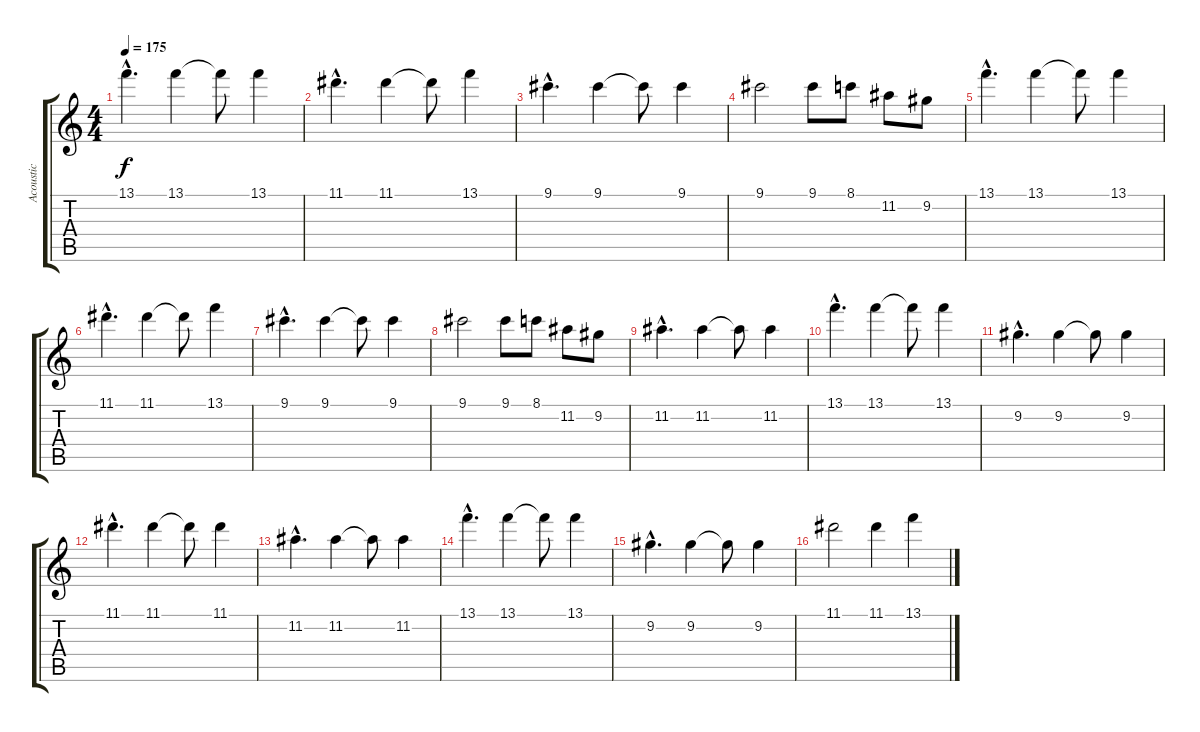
\track ("Acoustic" "Acoustic") {instrument acousticguitarsteel}
\staff {score tabs}
\tuning (E4 B3 G3 D3 A2 E2) {hide}
\ts (4 4)
\tempo 175
\clef g2
\ks c
13.1{hac}.4{d dy f} 13.1.4 13.1{t}.8 13.1.4 |
11.1{hac}.4{d} 11.1.4 11.1{t}.8 13.1.4 |
9.1{hac}.4{d} 9.1.4 9.1{t}.8 9.1.4 |
9.1.2 9.1.8 8.1.8 11.2.8 9.2.8 |
13.1{hac}.4{d} 13.1.4 13.1{t}.8 13.1.4 |
11.1{hac}.4{d} 11.1.4 11.1{t}.8 13.1.4 |
9.1{hac}.4{d} 9.1.4 9.1{t}.8 9.1.4 |
9.1.2 9.1.8 8.1.8 11.2.8 9.2.8 |
11.2{hac}.4{d} 11.2.4 11.2{t}.8 11.2.4 |
13.1{hac}.4{d} 13.1.4 13.1{t}.8 13.1.4 |
9.2{hac}.4{d} 9.2.4 9.2{t}.8 9.2.4 |
11.1{hac}.4{d} 11.1.4 11.1{t}.8 11.1.4 |
11.2{hac}.4{d} 11.2.4 11.2{t}.8 11.2.4 |
13.1{hac}.4{d} 13.1.4 13.1{t}.8 13.1.4 |
9.2{hac}.4{d} 9.2.4 9.2{t}.8 9.2.4 |
11.1.2 11.1.4 13.1.4
